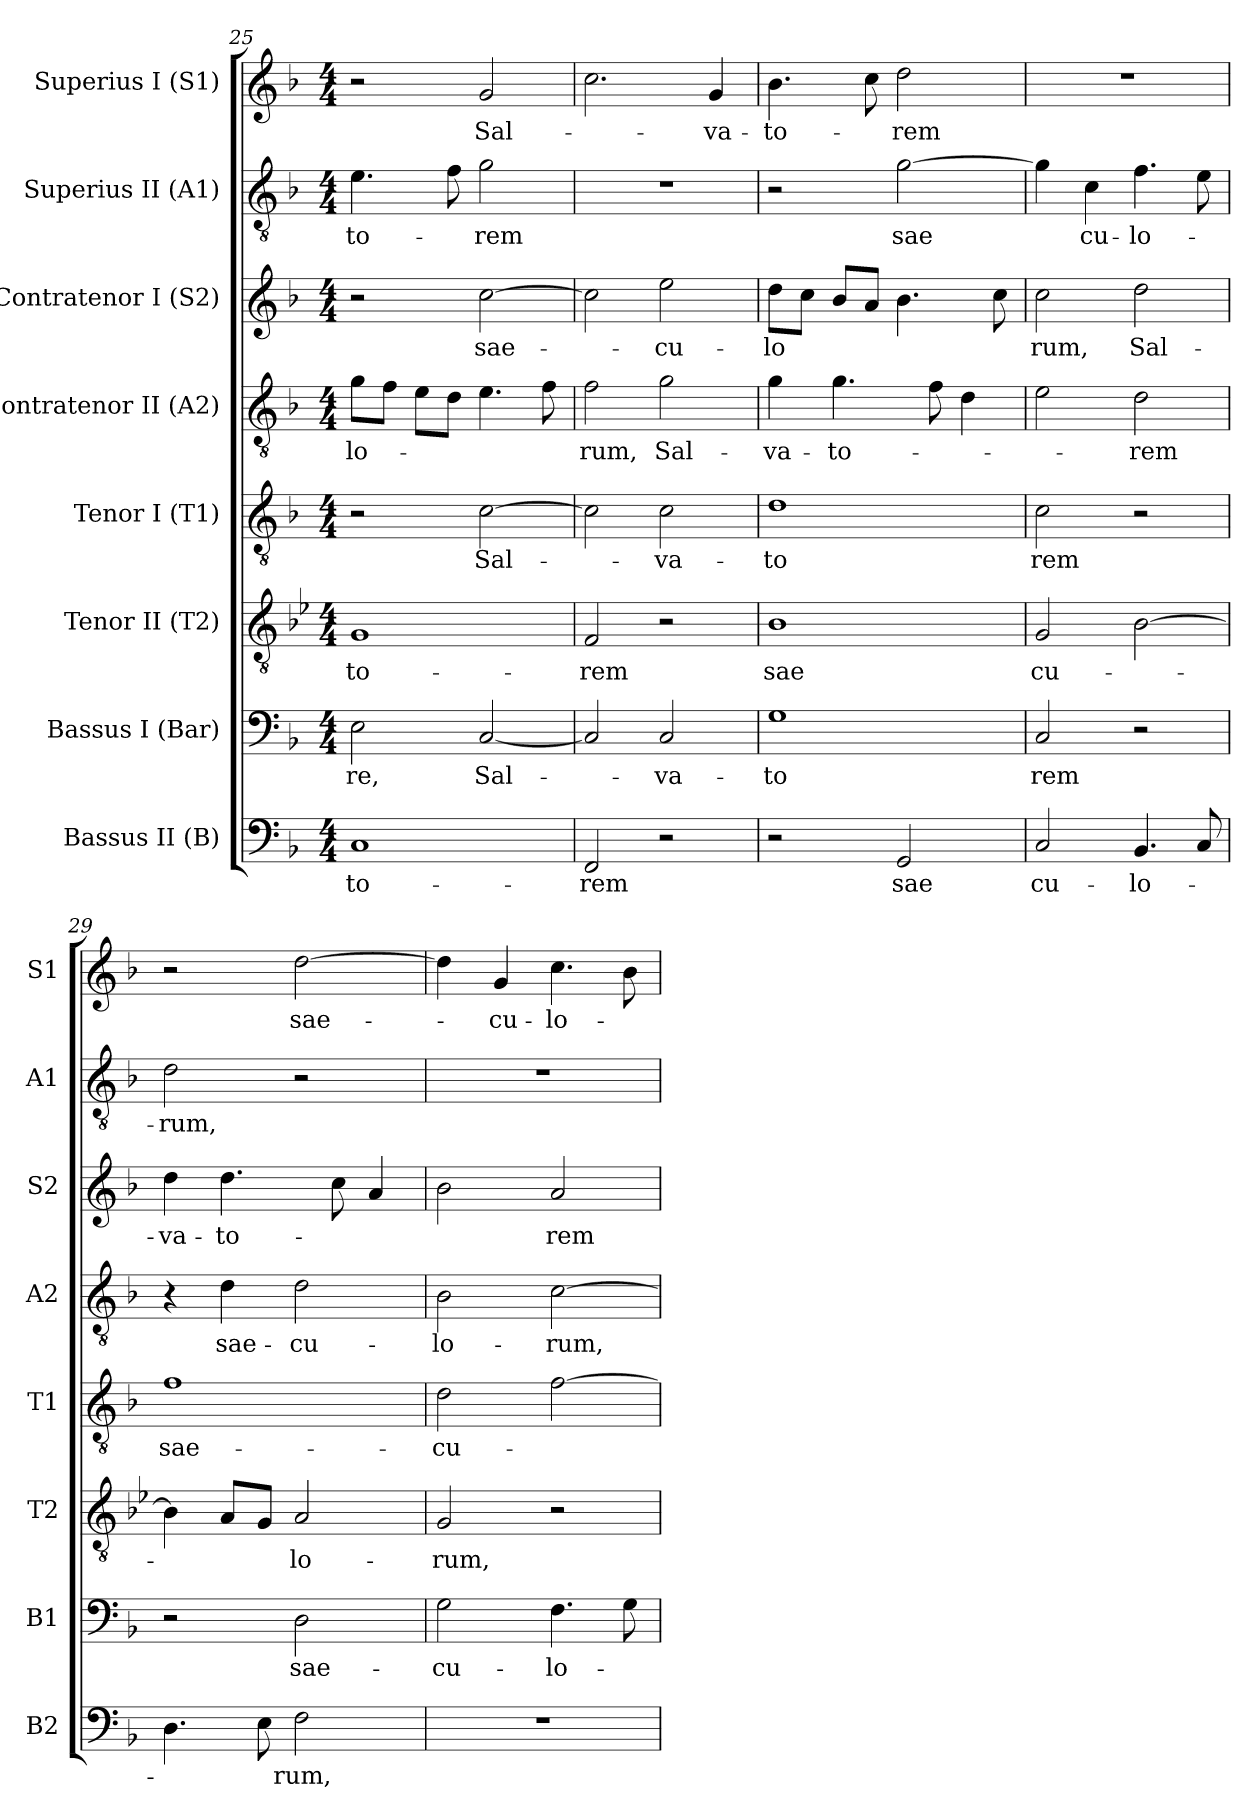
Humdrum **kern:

**kern	**text	**kern	**text	**kern	**text	**kern	**text	**kern	**text	**kern	**text	**kern	**text	**kern	**text
*part8	*part8	*part7	*part7	*part6	*part6	*part5	*part5	*part4	*part4	*part3	*part3	*part2	*part2	*part1	*part1
*staff8	*staff8	*staff7	*staff7	*staff6	*staff6	*staff5	*staff5	*staff4	*staff4	*staff3	*staff3	*staff2	*staff2	*staff1	*staff1
*I"Bassus II (B)	*	*I"Bassus I (Bar)	*	*I"Tenor II (T2)	*	*I"Tenor I (T1)	*	*I"Contratenor II (A2)	*	*I"Contratenor I (S2)	*	*I"Superius II (A1)	*	*I"Superius I (S1)	*
*I'B2	*	*I'B1	*	*I'T2	*	*I'T1	*	*I'A2	*	*I'S2	*	*I'A1	*	*I'S1	*
*clefF4	*	*clefF4	*	*clefGv2	*	*clefGv2	*	*clefGv2	*	*clefG2	*	*clefGv2	*	*clefG2	*
*k[b-]	*	*k[b-]	*	*k[b-e-]	*	*k[b-]	*	*k[b-]	*	*k[b-]	*	*k[b-]	*	*k[b-]	*
*F:	*	*F:	*	*B-:	*	*F:	*	*F:	*	*F:	*	*F:	*	*F:	*
*M4/4	*	*M4/4	*	*M4/4	*	*M4/4	*	*M4/4	*	*M4/4	*	*M4/4	*	*M4/4	*
=25	=25	=25	=25	=25	=25	=25	=25	=25	=25	=25	=25	=25	=25	=25	=25
!	!LO:LY:b	!	!LO:LY:b	!	!LO:LY:b	!	!	!	!LO:LY:b	!	!	!	!LO:LY:b	!	!
1C	-to-	2E\	-re,	1G	-to-	2r	.	8g\L	-lo-	2r	.	4.e\	-to-	2r	.
.	.	.	.	.	.	.	.	8f\J	.	.	.	.	.	.	.
.	.	.	.	.	.	.	.	8e\L	.	.	.	.	.	.	.
!	!	!	!	!	!	!	!	!	!LO:LY:b	!	!	!	!	!	!
.	.	.	.	.	.	.	.	8d\J	-­	.	.	8f\	.	.	.
!	!	!	!LO:LY:b	!	!	!	!LO:LY:b	!	!	!	!LO:LY:b	!	!LO:LY:b	!	!LO:LY:b
.	.	[2C/	Sal-	.	.	[2c\	Sal-	4.e\	.	[2cc\	sae-	2g\	-rem	2g/	Sal-
!	!	!	!	!	!	!	!	!	!LO:LY:b	!	!	!	!	!	!
.	.	.	.	.	.	.	.	8f\	­	.	.	.	.	.	.
=26	=26	=26	=26	=26	=26	=26	=26	=26	=26	=26	=26	=26	=26	=26	=26
!	!LO:LY:b	!	!	!	!LO:LY:b	!	!	!	!LO:LY:b	!	!	!	!	!	!
2FF/	-rem	2C/]	.	2F/	-rem	2c\]	.	2f\	rum,	2cc\]	.	1r	.	2.cc\	.
!	!	!	!LO:LY:b	!	!	!	!LO:LY:b	!	!LO:LY:b	!	!LO:LY:b	!	!	!	!
2r	.	2C/	-va-	2r	.	2c\	-va-	2g\	Sal-	2ee\	-cu-	.	.	.	.
!	!	!	!	!	!	!	!	!	!	!	!	!	!	!	!LO:LY:b
.	.	.	.	.	.	.	.	.	.	.	.	.	.	4g/	-va-
=27	=27	=27	=27	=27	=27	=27	=27	=27	=27	=27	=27	=27	=27	=27	=27
!	!	!	!LO:LY:b	!	!LO:LY:b	!	!LO:LY:b	!	!LO:LY:b	!	!LO:LY:b	!	!	!	!LO:LY:b
2r	.	1G	-to­	1B-	sae­	1d	-to­	4g\	-va-	8dd\L	-lo	2r	.	4.b-\	-to-
.	.	.	.	.	.	.	.	.	.	8cc\J	.	.	.	.	.
!	!	!	!	!	!	!	!	!	!LO:LY:b	!	!	!	!	!	!
.	.	.	.	.	.	.	.	4.g\	-to-	8b-/L	.	.	.	.	.
!	!	!	!	!	!	!	!	!	!	!	!LO:LY:b	!	!	!	!
.	.	.	.	.	.	.	.	.	.	8a/J	­	.	.	8cc\	.
!	!LO:LY:b	!	!	!	!	!	!	!	!	!	!	!	!LO:LY:b	!	!LO:LY:b
2GG/	sae­	.	.	.	.	.	.	.	.	4.b-\	.	[2g\	sae­	2dd\	-rem
.	.	.	.	.	.	.	.	8f\	.	.	.	.	.	.	.
.	.	.	.	.	.	.	.	4d\	.	.	.	.	.	.	.
!	!	!	!	!	!	!	!	!	!	!	!LO:LY:b	!	!	!	!
.	.	.	.	.	.	.	.	.	.	8cc\	­	.	.	.	.
!!LO:LB:g=z
=28	=28	=28	=28	=28	=28	=28	=28	=28	=28	=28	=28	=28	=28	=28	=28
!	!LO:LY:b	!	!LO:LY:b	!	!LO:LY:b	!	!LO:LY:b	!	!	!	!LO:LY:b	!	!	!	!
2C/	cu-	2C/	rem	2G/	cu-	2c\	rem	2e\	.	2cc\	rum,	4g\]	.	1r	.
!	!	!	!	!	!	!	!	!	!	!	!	!	!LO:LY:b	!	!
.	.	.	.	.	.	.	.	.	.	.	.	4c\	cu-	.	.
!	!LO:LY:b	!	!	!	!	!	!	!	!LO:LY:b	!	!LO:LY:b	!	!LO:LY:b	!	!
4.BB-/	-lo-	2r	.	[2B-\	.	2r	.	2d\	-rem	2dd\	Sal-	4.f\	-lo-	.	.
8C/	.	.	.	.	.	.	.	.	.	.	.	8e\	.	.	.
=29	=29	=29	=29	=29	=29	=29	=29	=29	=29	=29	=29	=29	=29	=29	=29
!	!LO:LY:b	!	!	!	!LO:LY:b	!	!LO:LY:b	!	!	!	!LO:LY:b	!	!LO:LY:b	!	!
4.D\	-­	2r	.	4B-\]	-­	1f	sae-	4r	.	4dd\	-va-	2d\	-rum,	2r	.
!	!	!	!	!	!	!	!	!	!LO:LY:b	!	!LO:LY:b	!	!	!	!
.	.	.	.	8A/L	.	.	.	4d\	sae-	4.dd\	-to-	.	.	.	.
!	!	!	!	!	!LO:LY:b	!	!	!	!	!	!	!	!	!	!
8E\	.	.	.	8G/J	­	.	.	.	.	.	.	.	.	.	.
!	!LO:LY:b	!	!LO:LY:b	!	!LO:LY:b	!	!	!	!LO:LY:b	!	!	!	!	!	!LO:LY:b
2F\	rum,	2D\	sae-	2A/	lo-	.	.	2d\	-cu-	.	.	2r	.	[2dd\	sae-
.	.	.	.	.	.	.	.	.	.	8cc\	.	.	.	.	.
!	!	!	!	!	!	!	!	!	!	!	!LO:LY:b	!	!	!	!
.	.	.	.	.	.	.	.	.	.	4a/	-­	.	.	.	.
=30	=30	=30	=30	=30	=30	=30	=30	=30	=30	=30	=30	=30	=30	=30	=30
!	!	!	!LO:LY:b	!	!LO:LY:b	!	!LO:LY:b	!	!LO:LY:b	!	!	!	!	!	!
1r	.	2G\	-cu-	2G/	-rum,	2d\	-cu-	2B-\	-lo-	2b-\	.	1r	.	4dd\]	.
!	!	!	!	!	!	!	!	!	!	!	!	!	!	!	!LO:LY:b
.	.	.	.	.	.	.	.	.	.	.	.	.	.	4g/	-cu-
!	!	!	!LO:LY:b	!	!	!	!	!	!LO:LY:b	!	!LO:LY:b	!	!	!	!LO:LY:b
.	.	4.F\	-lo-	2r	.	[2f\	.	[2c\	-rum,	2a/	rem	.	.	4.cc\	-lo-
.	.	8G\	.	.	.	.	.	.	.	.	.	.	.	8b-\	.
=	=	=	=	=	=	=	=	=	=	=	=	=	=	=	=
*-	*-	*-	*-	*-	*-	*-	*-	*-	*-	*-	*-	*-	*-	*-	*-
